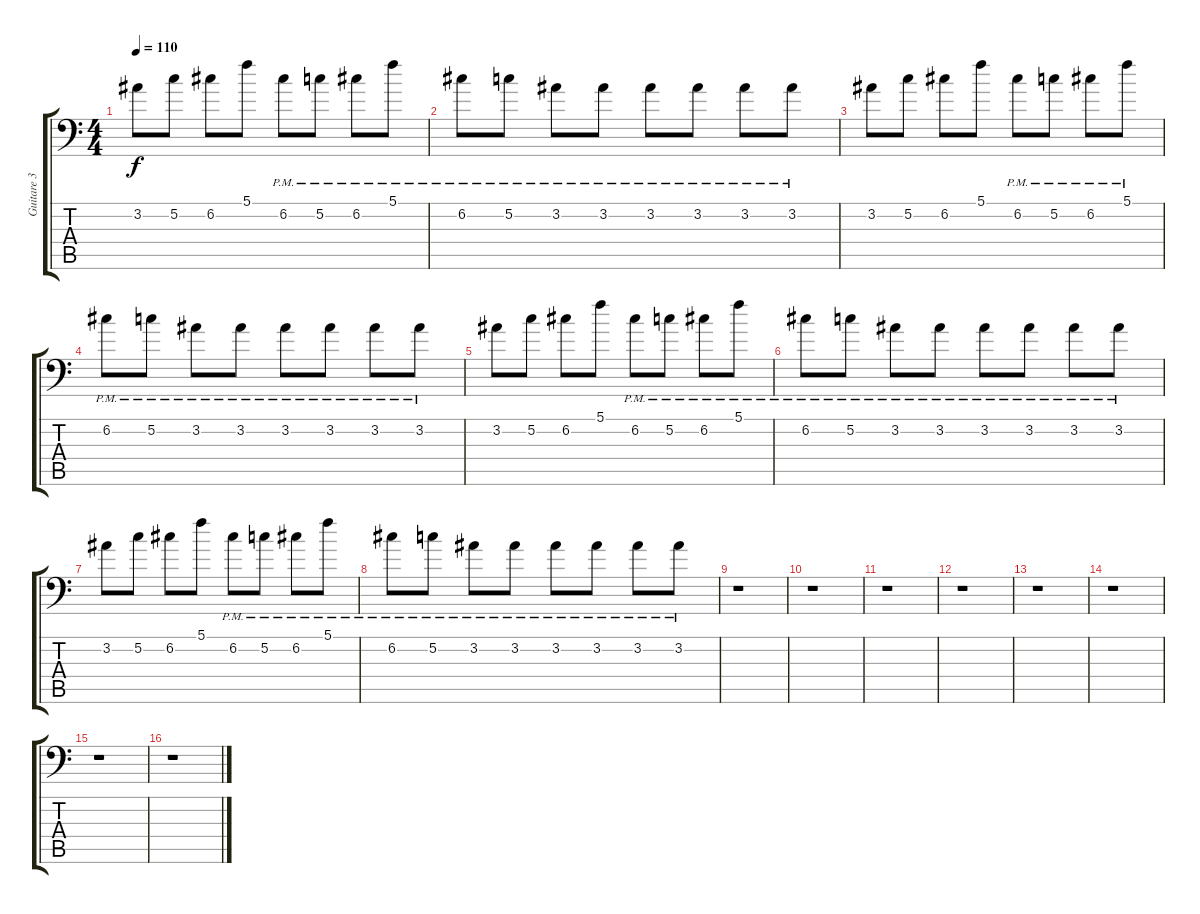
\track ("Guitare 3" "Guitare 3") {instrument distortionguitar}
\staff {score tabs}
\tuning (C4 G3 Eb3 Bb2 F2 Bb1) {hide}
\ts (4 4)
\section ("" "")
\tempo 110
\clef f4
\ks c
3.2.8{dy f} 5.2.8 6.2.8 5.1.8 6.2{pm}.8 5.2{pm}.8 6.2{pm}.8 5.1{pm}.8 |
6.2{pm}.8 5.2{pm}.8 3.2{pm}.8 3.2{pm}.8 3.2{pm}.8 3.2{pm}.8 3.2{pm}.8 3.2{pm}.8 |
3.2.8 5.2.8 6.2.8 5.1.8 6.2{pm}.8 5.2{pm}.8 6.2{pm}.8 5.1{pm}.8 |
6.2{pm}.8 5.2{pm}.8 3.2{pm}.8 3.2{pm}.8 3.2{pm}.8 3.2{pm}.8 3.2{pm}.8 3.2{pm}.8 |
3.2.8 5.2.8 6.2.8 5.1.8 6.2{pm}.8 5.2{pm}.8 6.2{pm}.8 5.1{pm}.8 |
6.2{pm}.8 5.2{pm}.8 3.2{pm}.8 3.2{pm}.8 3.2{pm}.8 3.2{pm}.8 3.2{pm}.8 3.2{pm}.8 |
3.2.8 5.2.8 6.2.8 5.1.8 6.2{pm}.8 5.2{pm}.8 6.2{pm}.8 5.1{pm}.8 |
6.2{pm}.8 5.2{pm}.8 3.2{pm}.8 3.2{pm}.8 3.2{pm}.8 3.2{pm}.8 3.2{pm}.8 3.2{pm}.8 |
\section ("" "")
r.1 |
r.1 |
r.1 |
r.1 |
r.1 |
r.1 |
r.1 |
r.1
